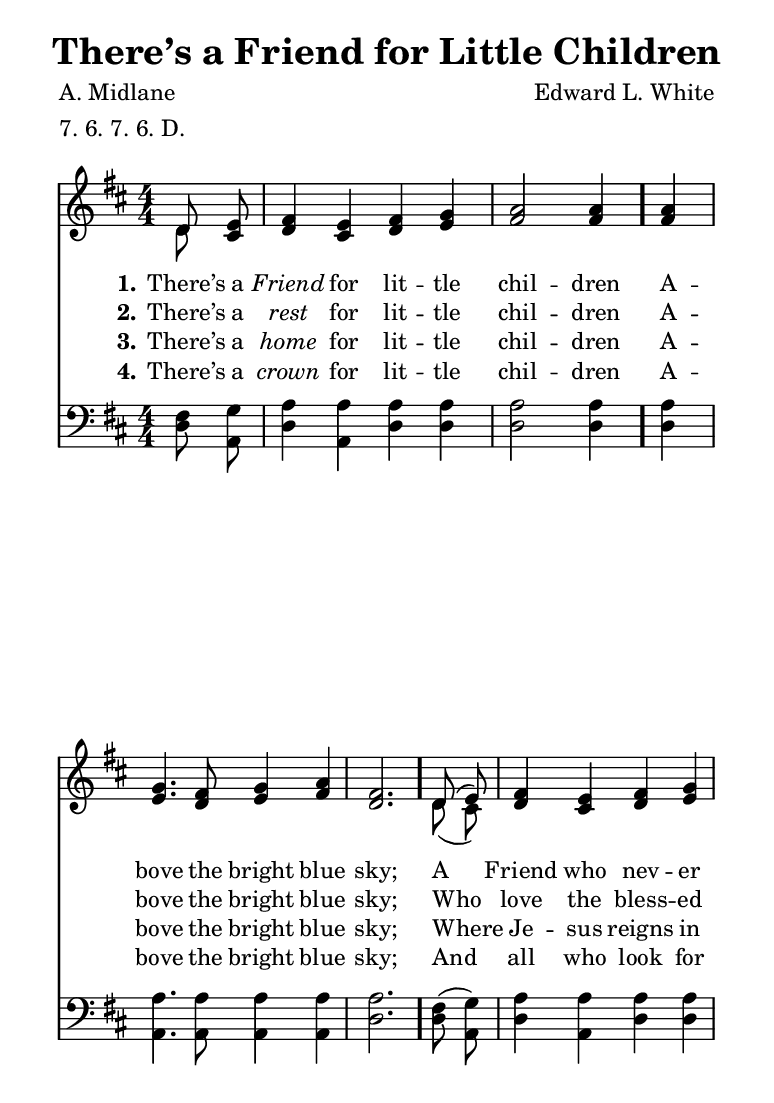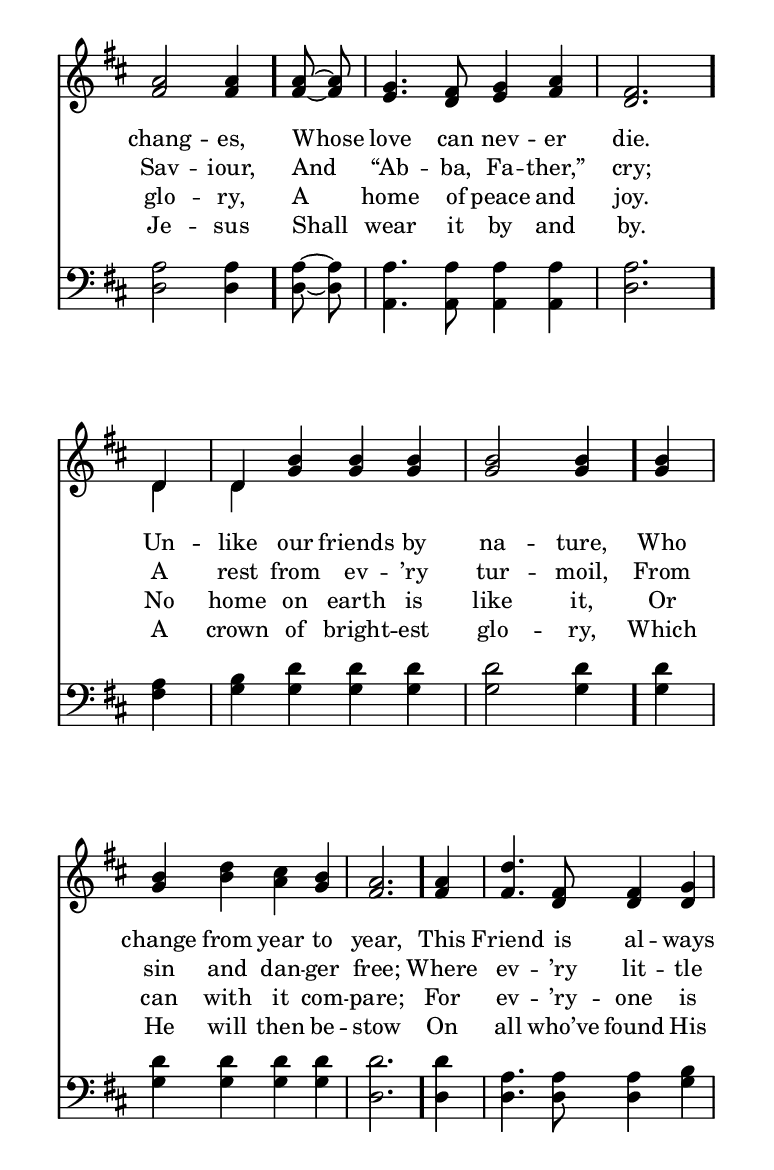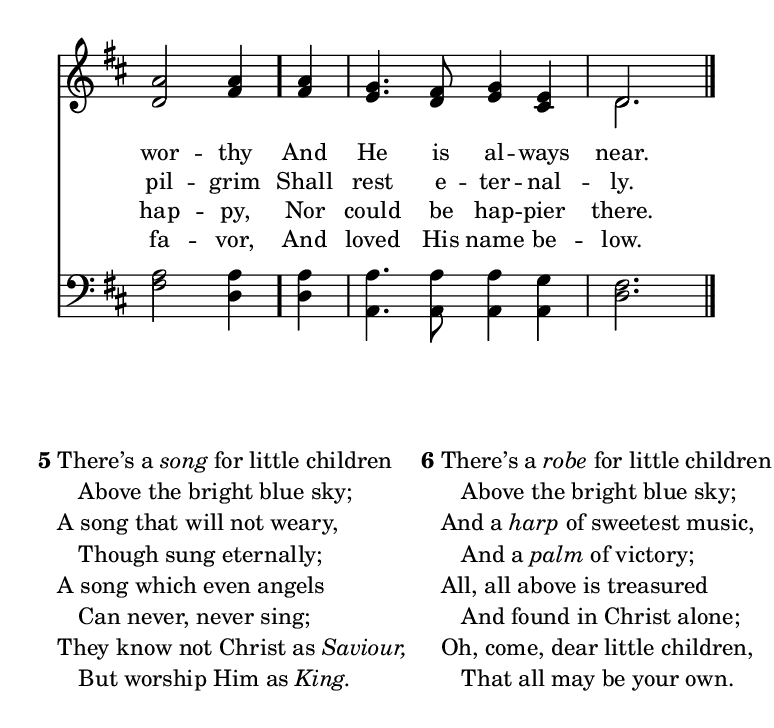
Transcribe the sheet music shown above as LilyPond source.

\include "common/global.ily"
\paper {
  \include "common/paper.ily"
  ragged-last-bottom = ##t
}

\header{
  %children
  hymnnumber = "323"
  title = "There’s a Friend for Little Children"
  tunename = "Watcher"
  meter = "7. 6. 7. 6. D."
  poet = "A. Midlane"
  composer = "Edward L. White"
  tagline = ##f
}

global = {
  \include "common/overrides.ily"
  \override Staff.TimeSignature.style = #'numbered
  \time 4/4
  \override Score.MetronomeMark.transparent = ##t % hide all fermata changes too
  \tempo 4=90
  \key d \major
  \partial 4
  \autoBeamOff
}

patternA = { c8 c | c4 c c c | c2 c4 }
patternB = { c4 | c4. c8 c4 c | c2. }
patternC = { c8 ~ c8 | c4. c8 c4 c | c2. }
patternD = { c4 | c c c c | c2 c4 }
patternE = { c4 | c c c c | c2. }
patternF = { c4 | c4. c8 c4 c | c2 c4 }

notesSoprano = {
\global
\relative c' {

  \changePitch \patternA { d e | fis e fis g | a a }
  \changePitch \patternB { a | g fis g a | fis } \eogbreak
  \changePitch \patternA { d( e) | fis e fis g | a a }
  \changePitch \patternC { a a | g fis g a | fis } \eogbreak
  \changePitch \patternD { d | d b' b b | b b }
  \changePitch \patternE { b | b d cis b | a } \eogbreak
  \changePitch \patternF { a | d fis, fis g | a a }
  \changePitch \patternB { a | g fis g e | d }

  \bar "|."

}
}

notesAlto = {
\global
\relative e' {

  \changePitch \patternA { d cis | d cis d e | fis fis }
  \changePitch \patternB { fis | e d e fis | d }
  \changePitch \patternA { d( cis) | d cis d e | fis fis }
  \changePitch \patternC { fis fis | e d e fis | d }
  \changePitch \patternD { d | d g g g | g g }
  \changePitch \patternE { g | g b a g | fis }
  \changePitch \patternF { fis | fis d d d | d fis }
  \changePitch \patternB { fis | e d e cis | d }

}
}

notesTenor = {
\global
\relative a {

  \changePitch \patternA { fis g | a a a a | a a }
  \changePitch \patternB { a | a a a a | a }
  \changePitch \patternA { fis( g) | a a a a | a a }
  \changePitch \patternC { a a | a a a a | a }
  \changePitch \patternD { a | b d d d | d d }
  \changePitch \patternE { d | d d d d | d }
  \changePitch \patternF { d | a a a b | a a }
  \changePitch \patternB { a | a a a g | fis }

}
}

notesBass = {
\global
\relative f {

  \changePitch \patternA { d a | d a d d | d d }
  \changePitch \patternB { d | a a a a | d }
  \changePitch \patternA { d( a) | d a d d | d d }
  \changePitch \patternC { d d | a a a a | d }
  \changePitch \patternD { fis | g g g g | g g }
  \changePitch \patternE { g | g g g g | d }
  \changePitch \patternF { d | d d d g | fis d }
  \changePitch \patternB { d | a a a a | d }

}
}

wordsA = \lyricmode {
\set stanza = "1."

There’s a \italicsOn Friend \italicsOff for lit -- tle chil -- dren \bar "."
A -- bove the bright blue sky; \bar "."
A Friend who nev -- er chang -- es, \bar "."
Whose love can nev -- er die. \bar "."
Un -- like our friends by na -- ture, \bar "."
Who change from year to year, \bar "."
This Friend is al -- ways wor -- thy \bar "."
And He is al -- ways near. \bar "."

}

wordsB = \lyricmode {
\set stanza = "2."

There’s a \italicsOn rest \italicsOff for lit -- tle chil -- dren
A -- bove the bright blue sky;
Who love the bless -- ed Sav -- iour,
And “Ab -- ba, Fa -- ther,” cry;
A rest from ev -- ’ry tur -- moil,
From sin and dan -- ger free;
Where ev -- ’ry lit -- tle pil -- grim
Shall rest e -- ter -- nal -- ly.

}

wordsC = \lyricmode {
\set stanza = "3."

There’s a \italicsOn home \italicsOff for lit -- tle chil -- dren
A -- bove the bright blue sky;
Where Je -- sus reigns in glo -- ry,
A home of peace and joy.
No home on earth is like it,
Or can with it com -- pare;
For ev -- ’ry -- one is hap -- py,
Nor could be hap -- pier there.

}

wordsD = \lyricmode {
\set stanza = "4."

There’s a \italicsOn crown \italicsOff for lit -- tle chil -- dren
A -- bove the bright blue sky;
And all who look for Je -- sus
Shall wear it by and by.
A crown of bright -- est glo -- ry,
Which He will then be -- stow
On all who’ve found His fa -- vor,
And loved His name be -- low.

}

wordsE = \markuplist {

\line { There’s a \italic song for little children }
\line { { \hspace #2 } Above the bright blue sky; }
\line { A song that will not weary, }
\line { { \hspace #2 } Though sung eternally; }
\line { A song which even angels }
\line { { \hspace #2 } Can never, never sing; }
\line { They know not Christ as \italic Saviour, }
\line { { \hspace #2 } But worship Him as \italic King. }

}

wordsF = \markuplist {

\line { There’s a \italic robe for little children }
\line { { \hspace #2 } Above the bright blue sky; }
\line { And a \italic harp of sweetest music, }
\line { { \hspace #2 } And a \italic palm of victory; }
\line { All, all above is treasured }
\line { { \hspace #2 } And found in Christ alone; }
\line { Oh, come, dear little children, }
\line { { \hspace #2 } That all may be your own. }

}

\score {
  \context ChoirStaff <<
    \context Staff = upper <<
      \set Staff.autoBeaming = ##f
      \set ChoirStaff.systemStartDelimiter = #'SystemStartBar
      \set ChoirStaff.printPartCombineTexts = ##f
      \partcombine #'(2 . 9) \notesSoprano \notesAlto
      \context NullVoice = sopranos { \voiceOne << \notesSoprano >> }
      \context Lyrics = one   \lyricsto sopranos \wordsA
      \context Lyrics = two   \lyricsto sopranos \wordsB
      \context Lyrics = three \lyricsto sopranos \wordsC
      \context Lyrics = four  \lyricsto sopranos \wordsD
    >>
    \context Staff = men <<
      \set Staff.autoBeaming = ##f
      \clef bass
      \set ChoirStaff.printPartCombineTexts = ##f
      \partcombine #'(2 . 9) \notesTenor \notesBass
    >>
  >>
  \layout {
    \include "common/layout.ily"
  }
  \midi{
    \include "common/midi.ily"
  }
}

\noPageBreak

\markup { \fill-line {
  \hspace #0.1
  \line{ \bold 5 \column { \wordsE } }
  \hspace #0.1
  \line{ \bold 6 \column { \wordsF } }
  \hspace #0.1
} }

\version "2.19.49"  % necessary for upgrading to future LilyPond versions.

% vi:set et ts=2 sw=2 ai nocindent syntax=lilypond:
